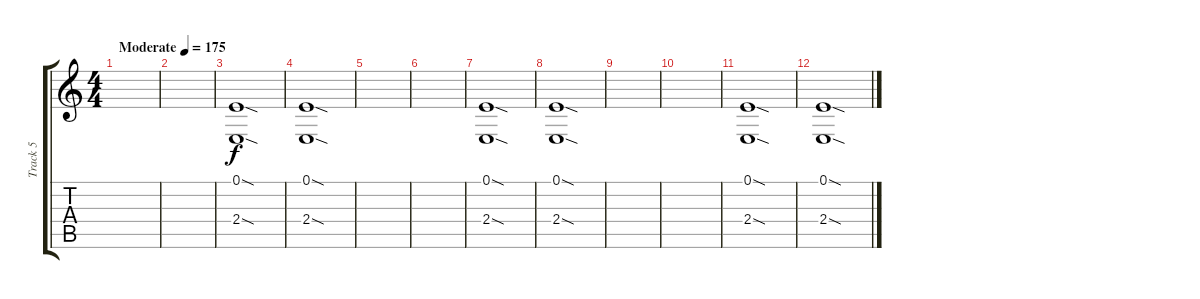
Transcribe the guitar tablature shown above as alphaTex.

\track ("Track 5" "Track 5") {instrument fx6goblins}
\staff {score tabs}
\tuning (E4 B3 G3 D3 A2 E2) {hide}
\ts (4 4)
\tempo (175 "Moderate")
\clef g2
\ks c
|
|
(0.1{sod} 2.4{sod}).1 |
(0.1{sod} 2.4{sod}).1 |
|
|
(0.1{sod} 2.4{sod}).1 |
(0.1{sod} 2.4{sod}).1 |
|
|
(0.1{sod} 2.4{sod}).1 |
(0.1{sod} 2.4{sod}).1
